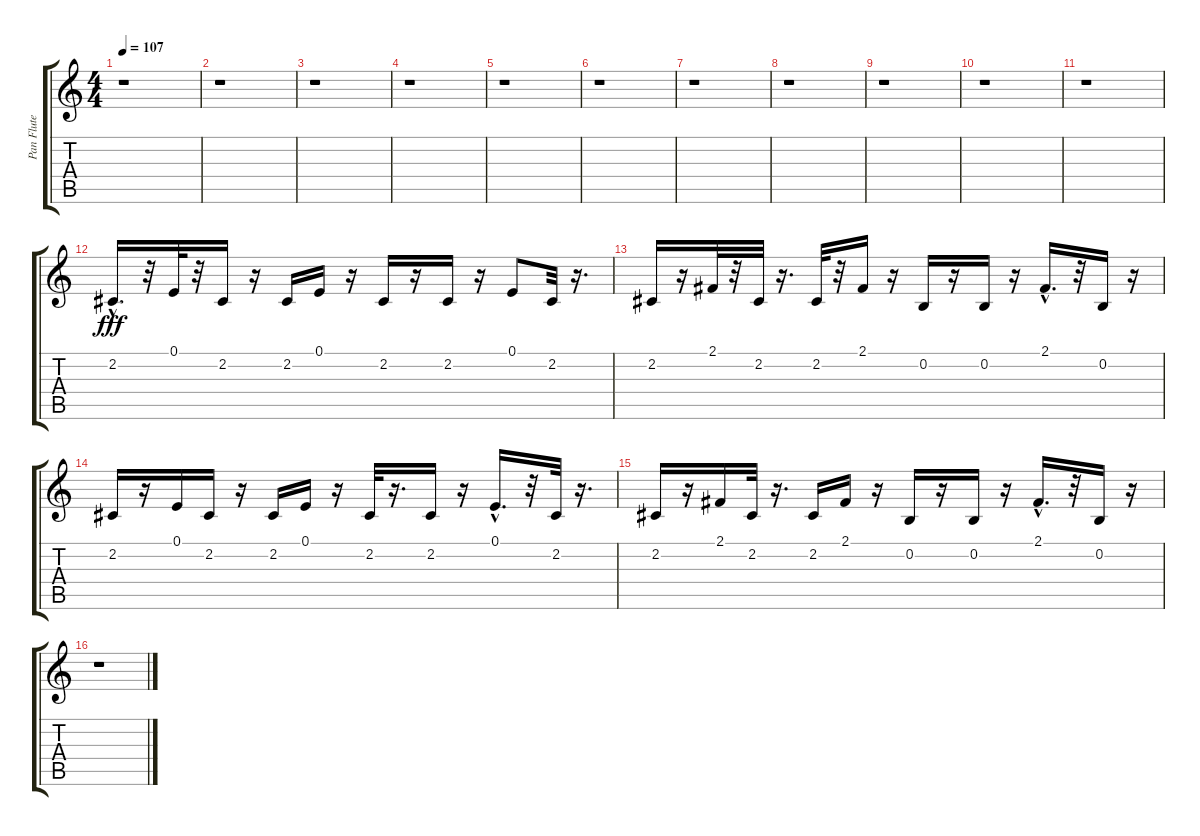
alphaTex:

\track ("Pan Flute" "Pan Flute") {instrument panflute}
\staff {score tabs}
\tuning (E4 B3 G3 D3 A2 E2) {hide}
\ts (4 4)
\tempo 107
\clef g2
\ks c
r.1{dy fff} |
r.1 |
r.1 |
r.1 |
r.1 |
r.1 |
r.1 |
r.1 |
r.1 |
r.1 |
r.1 |
2.2{hac}.16{d} r.32 0.1.32 r.32 2.2.16 r.16 2.2.16 0.1.16 r.16 2.2.16 r.16 2.2.16 r.16 0.1.8 2.2.32 r.16{d} |
2.2.16 r.16 2.1.32 r.32 2.2.32 r.16{d} 2.2.32 r.32 2.1.16 r.16 0.2.16 r.16 0.2.16 r.16 2.1{hac}.16{d} r.32 0.2.16 r.16 |
2.2.16 r.16 0.1.16 2.2.16 r.16 2.2.16 0.1.16 r.16 2.2.32 r.16{d} 2.2.16 r.16 0.1{hac}.16{d} r.32 2.2.32 r.16{d} |
2.2.16 r.16 2.1.16 2.2.32 r.16{d} 2.2.16 2.1.16 r.16 0.2.16 r.16 0.2.16 r.16 2.1{hac}.16{d} r.32 0.2.16 r.16 |
r.1
